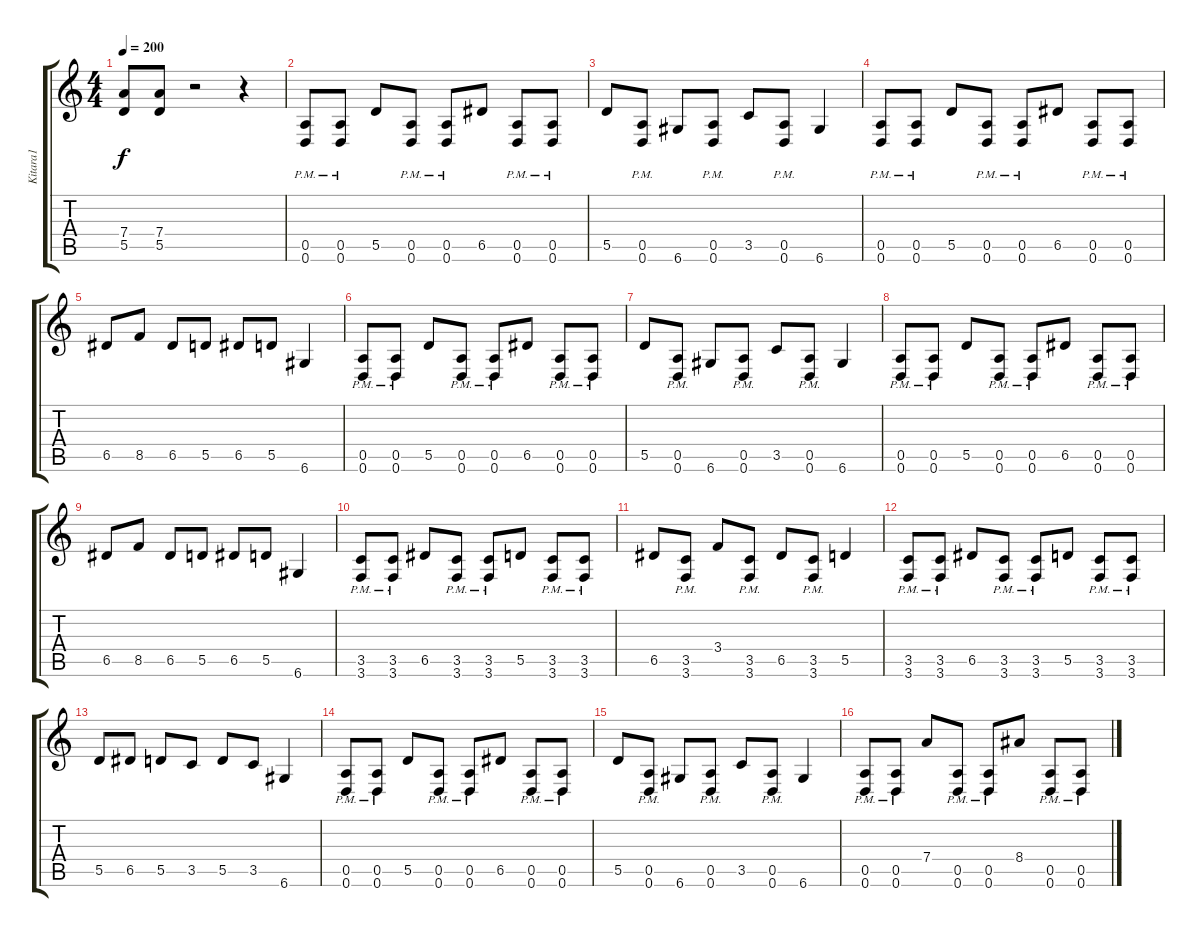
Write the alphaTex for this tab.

\track ("Kitara1" "Kitara1") {instrument distortionguitar}
\staff {score tabs}
\tuning (E4 B3 G3 D3 A2 D2) {hide}
\ts (4 4)
\tempo 200
\clef g2
\ks c
(7.4 5.5).8{dy f} (7.4 5.5).8 r.2 r.4 |
(0.5{pm} 0.6{pm}).8 (0.5{pm} 0.6{pm}).8 5.5.8 (0.5{pm} 0.6{pm}).8 (0.5{pm} 0.6{pm}).8 6.5.8 (0.5{pm} 0.6{pm}).8 (0.5{pm} 0.6{pm}).8 |
5.5.8 (0.5{pm} 0.6{pm}).8 6.6.8 (0.5{pm} 0.6{pm}).8 3.5.8 (0.5{pm} 0.6{pm}).8 6.6.4 |
(0.5{pm} 0.6{pm}).8 (0.5{pm} 0.6{pm}).8 5.5.8 (0.5{pm} 0.6{pm}).8 (0.5{pm} 0.6{pm}).8 6.5.8 (0.5{pm} 0.6{pm}).8 (0.5{pm} 0.6{pm}).8 |
6.5.8 8.5.8 6.5.8 5.5.8 6.5.8 5.5.8 6.6.4 |
(0.5{pm} 0.6{pm}).8 (0.5{pm} 0.6{pm}).8 5.5.8 (0.5{pm} 0.6{pm}).8 (0.5{pm} 0.6{pm}).8 6.5.8 (0.5{pm} 0.6{pm}).8 (0.5{pm} 0.6{pm}).8 |
5.5.8 (0.5{pm} 0.6{pm}).8 6.6.8 (0.5{pm} 0.6{pm}).8 3.5.8 (0.5{pm} 0.6{pm}).8 6.6.4 |
(0.5{pm} 0.6{pm}).8 (0.5{pm} 0.6{pm}).8 5.5.8 (0.5{pm} 0.6{pm}).8 (0.5{pm} 0.6{pm}).8 6.5.8 (0.5{pm} 0.6{pm}).8 (0.5{pm} 0.6{pm}).8 |
6.5.8 8.5.8 6.5.8 5.5.8 6.5.8 5.5.8 6.6.4 |
(3.5{pm} 3.6{pm}).8 (3.5{pm} 3.6{pm}).8 6.5.8 (3.5{pm} 3.6{pm}).8 (3.5{pm} 3.6{pm}).8 5.5.8 (3.5{pm} 3.6{pm}).8 (3.5{pm} 3.6{pm}).8 |
6.5.8 (3.5{pm} 3.6{pm}).8 3.4.8 (3.5{pm} 3.6{pm}).8 6.5.8 (3.5{pm} 3.6{pm}).8 5.5.4 |
(3.5{pm} 3.6{pm}).8 (3.5{pm} 3.6{pm}).8 6.5.8 (3.5{pm} 3.6{pm}).8 (3.5{pm} 3.6{pm}).8 5.5.8 (3.5{pm} 3.6{pm}).8 (3.5{pm} 3.6{pm}).8 |
5.5.8 6.5.8 5.5.8 3.5.8 5.5.8 3.5.8 6.6.4 |
(0.5{pm} 0.6{pm}).8 (0.5{pm} 0.6{pm}).8 5.5.8 (0.5{pm} 0.6{pm}).8 (0.5{pm} 0.6{pm}).8 6.5.8 (0.5{pm} 0.6{pm}).8 (0.5{pm} 0.6{pm}).8 |
5.5.8 (0.5{pm} 0.6{pm}).8 6.6.8 (0.5{pm} 0.6{pm}).8 3.5.8 (0.5{pm} 0.6{pm}).8 6.6.4 |
(0.5{pm} 0.6{pm}).8 (0.5{pm} 0.6{pm}).8 7.4.8 (0.5{pm} 0.6{pm}).8 (0.5{pm} 0.6{pm}).8 8.4.8 (0.5{pm} 0.6{pm}).8 (0.5{pm} 0.6{pm}).8
